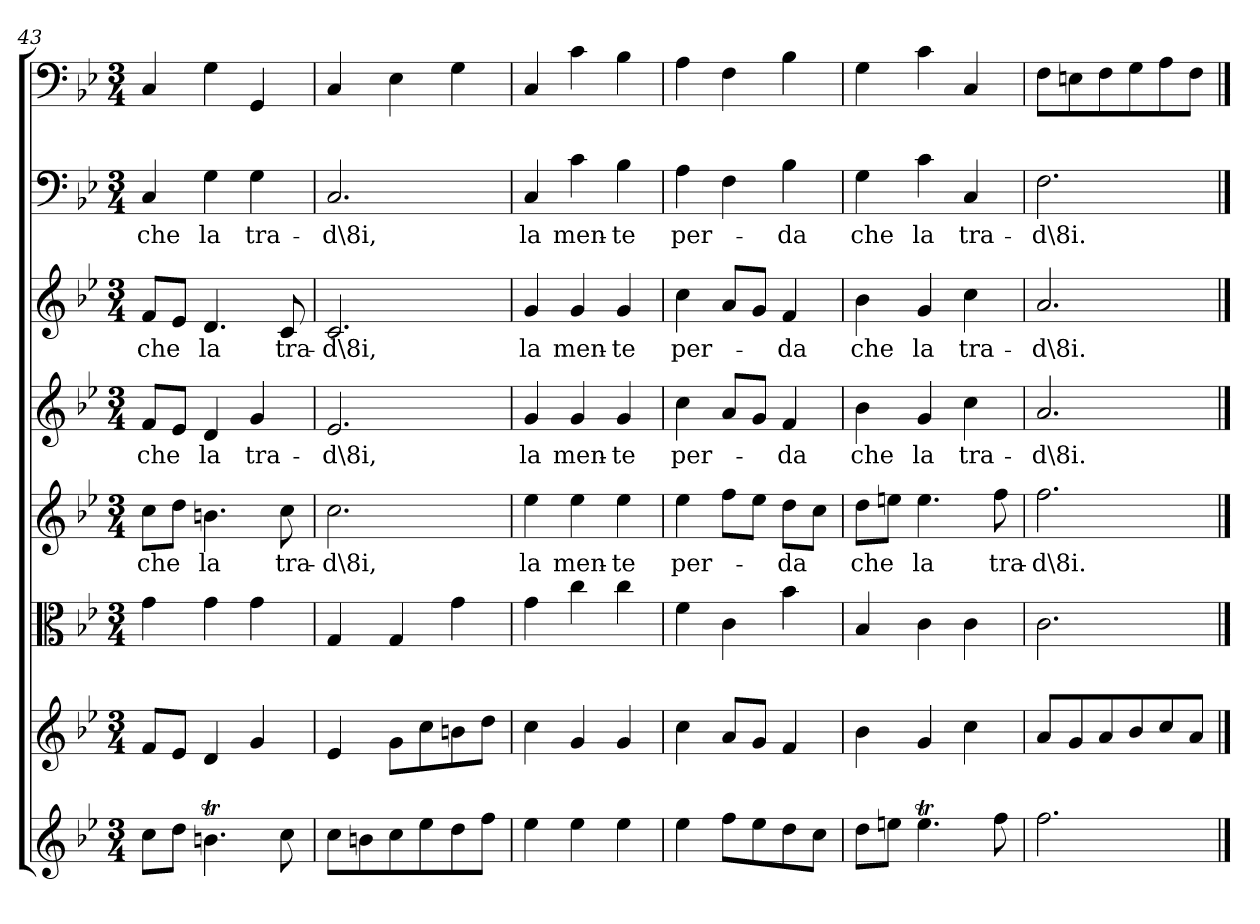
**kern	**kern	**kern	**kern	**text	**kern	**text	**kern	**text	**kern	**text	**kern
*part8	*part7	*part6	*part5	*part5	*part4	*part4	*part3	*part3	*part2	*part2	*part1
*staff8	*staff7	*staff6	*staff5	*staff5	*staff4	*staff4	*staff3	*staff3	*staff2	*staff2	*staff1
*clefG2	*clefG2	*clefC3	*clefG2	*	*clefG2	*	*clefG2	*	*clefF4	*	*clefF4
*k[b-e-]	*k[b-e-]	*k[b-e-]	*k[b-e-]	*	*k[b-e-]	*	*k[b-e-]	*	*k[b-e-]	*	*k[b-e-]
*B-:	*B-:	*B-:	*B-:	*	*B-:	*	*B-:	*	*B-:	*	*B-:
*M3/4	*M3/4	*M3/4	*M3/4	*	*M3/4	*	*M3/4	*	*M3/4	*	*M3/4
=43	=43	=43	=43	=43	=43	=43	=43	=43	=43	=43	=43
8cc\L	8f/L	4g\	8cc\L	che	8f/L	che	8f/L	che	4C/	che	4C/
8dd\J	8e-/J	.	8dd\J	.	8e-/J	.	8e-/J	.	.	.	.
4.bnt\	4d/	4g\	4.bn\	la	4d/	la	4.d/	la	4G\	la	4G\
.	4g/	4g\	.	.	4g/	tra-	.	.	4G\	tra-	4GG/
8cc\	.	.	8cc\	tra-	.	.	8c/	tra-	.	.	.
=44	=44	=44	=44	=44	=44	=44	=44	=44	=44	=44	=44
8cc\L	4e-/	4G/	2.cc\	-d\8i,	2.e-/	-d\8i,	2.c/	-d\8i,	2.C/	-d\8i,	4C/
8bn\	.	.	.	.	.	.	.	.	.	.	.
8cc\	8g\L	4G/	.	.	.	.	.	.	.	.	4E-\
8ee-\	8cc\	.	.	.	.	.	.	.	.	.	.
8dd\	8bn\	4g\	.	.	.	.	.	.	.	.	4G\
8ff\J	8dd\J	.	.	.	.	.	.	.	.	.	.
=45	=45	=45	=45	=45	=45	=45	=45	=45	=45	=45	=45
4ee-\	4cc\	4g\	4ee-\	la	4g/	la	4g/	la	4C/	la	4C/
4ee-\	4g/	4cc\	4ee-\	men-	4g/	men-	4g/	men-	4c\	men-	4c\
4ee-\	4g/	4cc\	4ee-\	-te	4g/	-te	4g/	-te	4B-\	-te	4B-\
=46	=46	=46	=46	=46	=46	=46	=46	=46	=46	=46	=46
4ee-\	4cc\	4f\	4ee-\	per-	4cc\	per-	4cc\	per-	4A\	per-	4A\
8ff\L	8a/L	4c\	8ff\L	.	8a/L	.	8a/L	.	4F\	.	4F\
8ee-\	8g/J	.	8ee-\J	.	8g/J	.	8g/J	.	.	.	.
8dd\	4f/	4b-\	8dd\L	-da	4f/	-da	4f/	-da	4B-\	-da	4B-\
8cc\J	.	.	8cc\J	.	.	.	.	.	.	.	.
=47	=47	=47	=47	=47	=47	=47	=47	=47	=47	=47	=47
8dd\L	4b-\	4B-/	8dd\L	che	4b-\	che	4b-\	che	4G\	che	4G\
8een\J	.	.	8een\J	.	.	.	.	.	.	.	.
4.eet\	4g/	4c\	4.ee\	la	4g/	la	4g/	la	4c\	la	4c\
.	4cc\	4c\	.	.	4cc\	tra-	4cc\	tra-	4C/	tra-	4C/
8ff\	.	.	8ff\	tra-	.	.	.	.	.	.	.
=48	=48	=48	=48	=48	=48	=48	=48	=48	=48	=48	=48
2.ff\	8a/L	2.c\	2.ff\	-d\8i.	2.a/	-d\8i.	2.a/	-d\8i.	2.F\	-d\8i.	8F\L
.	8g/	.	.	.	.	.	.	.	.	.	8En\
.	8a/	.	.	.	.	.	.	.	.	.	8F\
.	8b-/	.	.	.	.	.	.	.	.	.	8G\
.	8cc/	.	.	.	.	.	.	.	.	.	8A\
.	8a/J	.	.	.	.	.	.	.	.	.	8F\J
==	==	==	==	==	==	==	==	==	==	==	==
*-	*-	*-	*-	*-	*-	*-	*-	*-	*-	*-	*-
